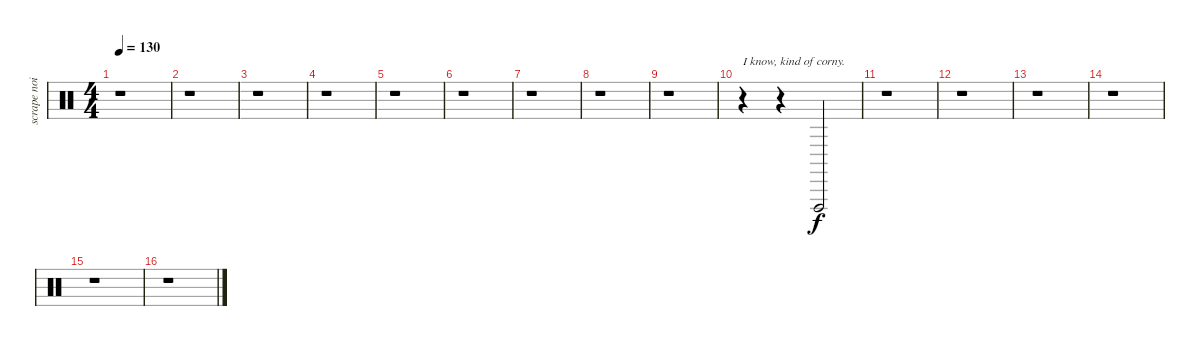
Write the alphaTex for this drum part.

\track ("scrape noise" "scrape noi") {instrument percussion}
\staff {score}
\articulation defaults
\ts (4 4)
\tempo 130
\clef neutral
\ks c
r.1{dy f} |
r.1 |
r.1 |
r.1 |
r.1 |
r.1 |
r.1 |
r.1 |
r.1 |
r.4{txt "I know, kind of corny."} r.4 "Vibraslap (hit)".2 |
r.1 |
r.1 |
r.1 |
r.1 |
r.1 |
r.1
